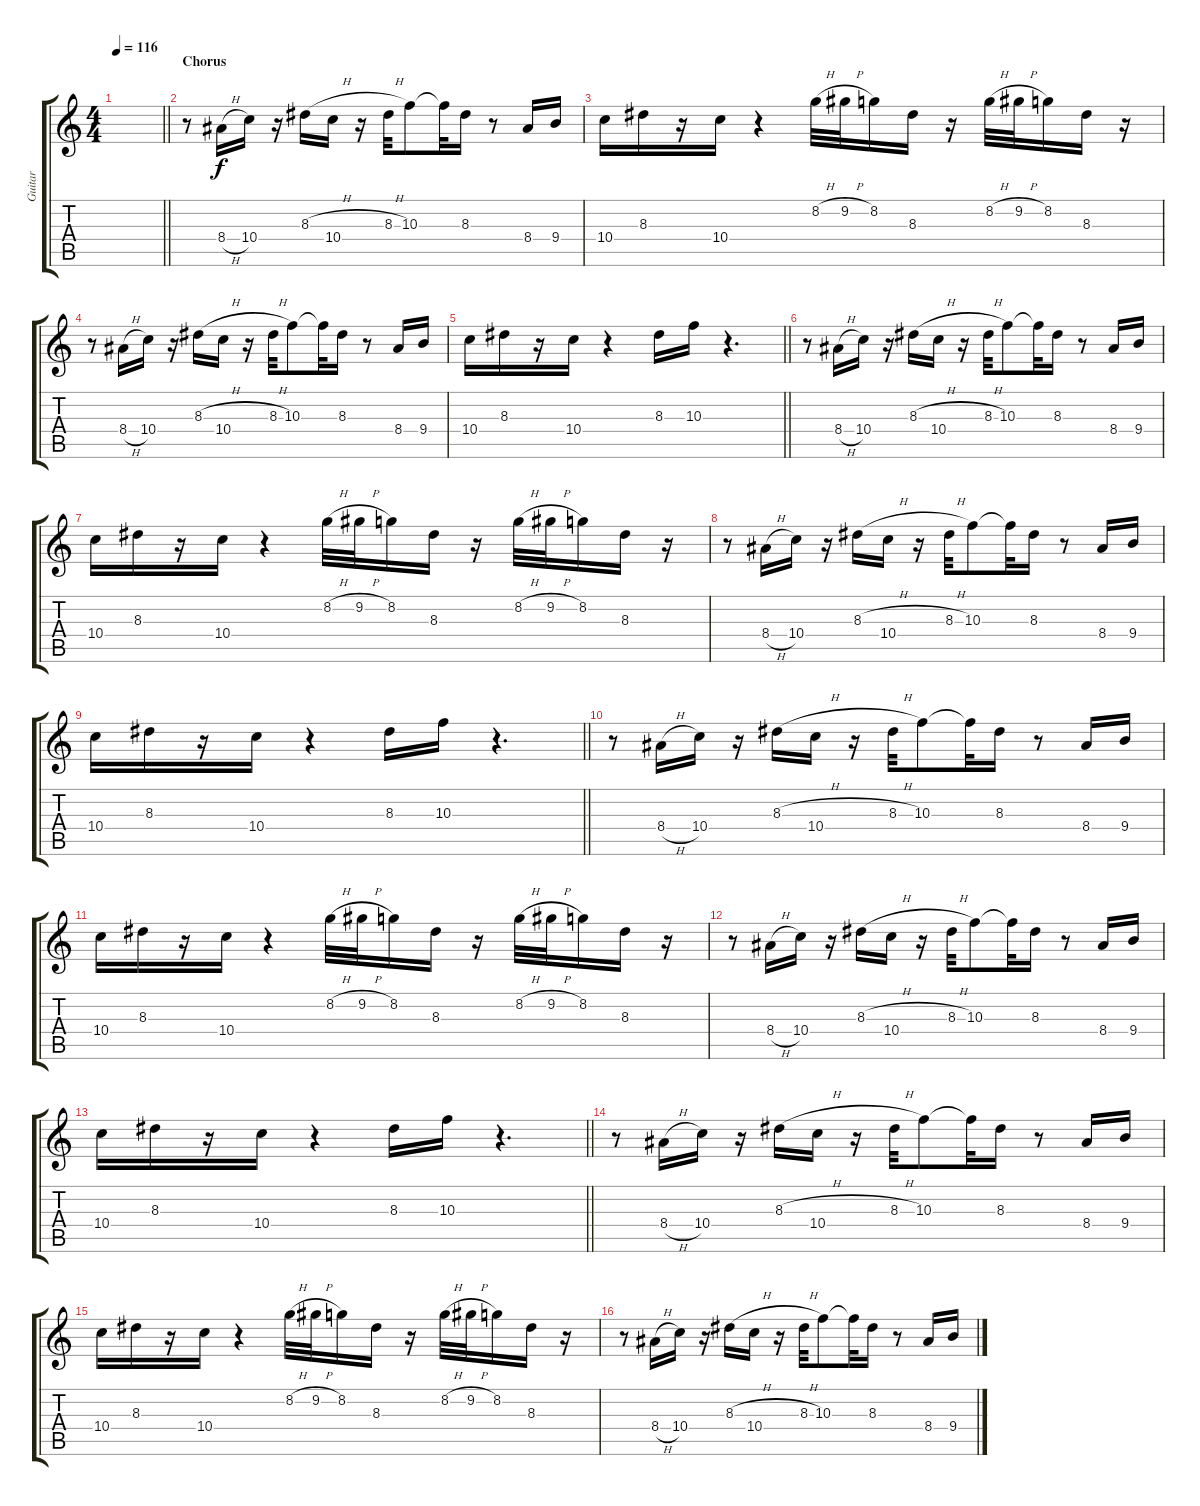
\track ("Guitar" "Guitar") {instrument acousticguitarsteel}
\staff {score tabs}
\tuning (E4 B3 G3 D3 A2 E2) {hide}
\ts (4 4)
\tempo 116
\clef g2
\barLineRight lightlight
\ks c
|
\section ("" "Chorus")
r.8 8.4{h}.16 10.4.16 r.16 8.3{h}.16 10.4.16 r.16 8.3{h}.32 10.3.8 10.3{t}.32 8.3.16 r.8 8.4.16 9.4.16 |
10.4.16 8.3.16 r.16 10.4.16 r.4 8.2{h}.32 9.2{h}.32 8.2.16 8.3.16 r.16 8.2{h}.32 9.2{h}.32 8.2.16 8.3.16 r.16 |
r.8 8.4{h}.16 10.4.16 r.16 8.3{h}.16 10.4.16 r.16 8.3{h}.32 10.3.8 10.3{t}.32 8.3.16 r.8 8.4.16 9.4.16 |
\barLineRight lightlight
10.4.16 8.3.16 r.16 10.4.16 r.4 8.3.16 10.3.16 r.4{d} |
r.8 8.4{h}.16 10.4.16 r.16 8.3{h}.16 10.4.16 r.16 8.3{h}.32 10.3.8 10.3{t}.32 8.3.16 r.8 8.4.16 9.4.16 |
10.4.16 8.3.16 r.16 10.4.16 r.4 8.2{h}.32 9.2{h}.32 8.2.16 8.3.16 r.16 8.2{h}.32 9.2{h}.32 8.2.16 8.3.16 r.16 |
r.8 8.4{h}.16 10.4.16 r.16 8.3{h}.16 10.4.16 r.16 8.3{h}.32 10.3.8 10.3{t}.32 8.3.16 r.8 8.4.16 9.4.16 |
\barLineRight lightlight
10.4.16 8.3.16 r.16 10.4.16 r.4 8.3.16 10.3.16 r.4{d} |
r.8 8.4{h}.16 10.4.16 r.16 8.3{h}.16 10.4.16 r.16 8.3{h}.32 10.3.8 10.3{t}.32 8.3.16 r.8 8.4.16 9.4.16 |
10.4.16 8.3.16 r.16 10.4.16 r.4 8.2{h}.32 9.2{h}.32 8.2.16 8.3.16 r.16 8.2{h}.32 9.2{h}.32 8.2.16 8.3.16 r.16 |
r.8 8.4{h}.16 10.4.16 r.16 8.3{h}.16 10.4.16 r.16 8.3{h}.32 10.3.8 10.3{t}.32 8.3.16 r.8 8.4.16 9.4.16 |
\barLineRight lightlight
10.4.16 8.3.16 r.16 10.4.16 r.4 8.3.16 10.3.16 r.4{d} |
r.8 8.4{h}.16 10.4.16 r.16 8.3{h}.16 10.4.16 r.16 8.3{h}.32 10.3.8 10.3{t}.32 8.3.16 r.8 8.4.16 9.4.16 |
10.4.16 8.3.16 r.16 10.4.16 r.4 8.2{h}.32 9.2{h}.32 8.2.16 8.3.16 r.16 8.2{h}.32 9.2{h}.32 8.2.16 8.3.16 r.16 |
r.8 8.4{h}.16 10.4.16 r.16 8.3{h}.16 10.4.16 r.16 8.3{h}.32 10.3.8 10.3{t}.32 8.3.16 r.8 8.4.16 9.4.16
